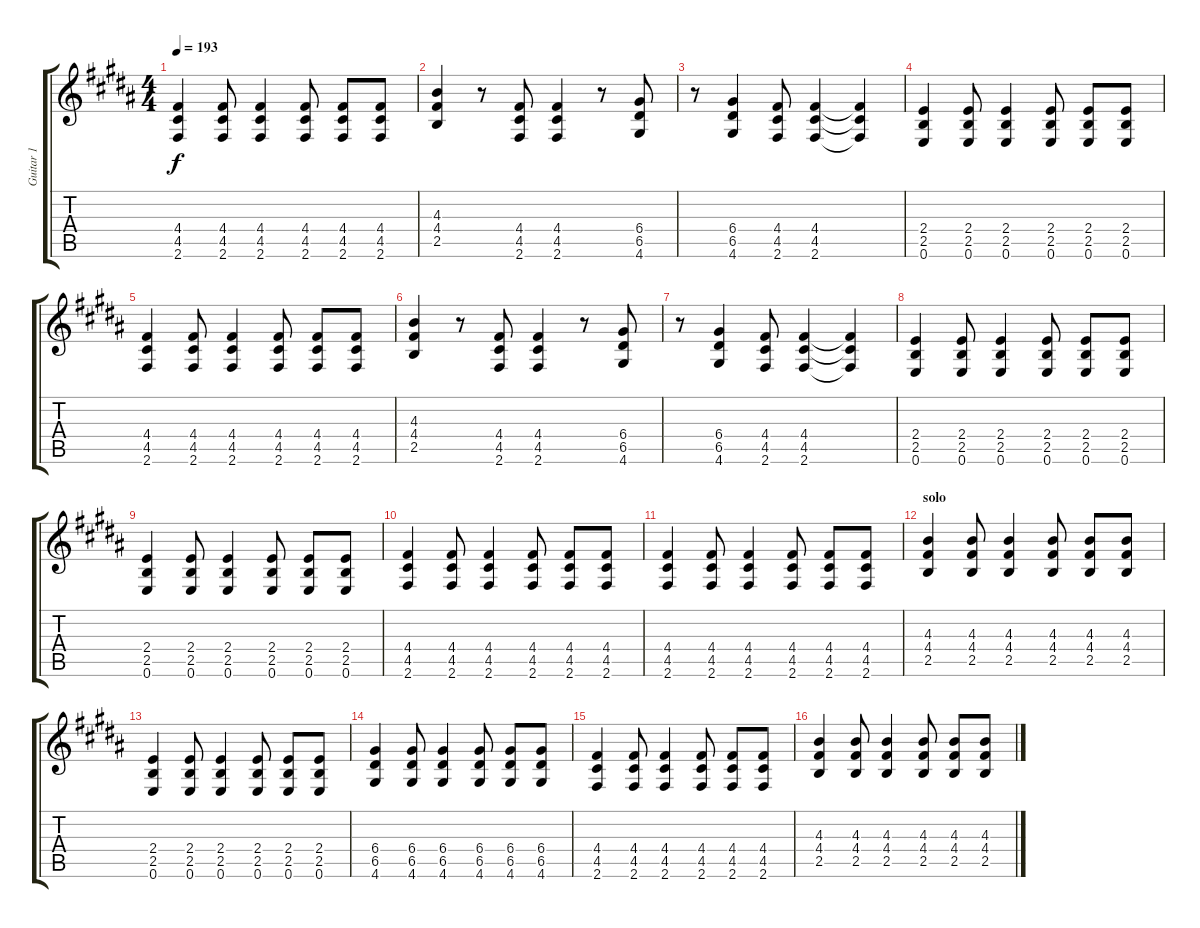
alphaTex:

\track ("Guitar 1" "Guitar 1") {instrument overdrivenguitar}
\staff {score tabs}
\tuning (E4 B3 G3 D3 A2 E2) {hide}
\ts (4 4)
\tempo 193
\clef g2
\ks b
(4.4 4.5 2.6).4{dy f} (4.4 4.5 2.6).8 (4.4 4.5 2.6).4 (4.4 4.5 2.6).8 (4.4 4.5 2.6).8 (4.4 4.5 2.6).8 |
(4.3 4.4 2.5).4 r.8 (4.4 4.5 2.6).8 (4.4 4.5 2.6).4 r.8 (6.4 6.5 4.6).8 |
r.8 (6.4 6.5 4.6).4 (4.4 4.5 2.6).8 (4.4 4.5 2.6).4 (4.4{t} 4.5{t} 2.6{t}).4 |
(2.4 2.5 0.6).4 (2.4 2.5 0.6).8 (2.4 2.5 0.6).4 (2.4 2.5 0.6).8 (2.4 2.5 0.6).8 (2.4 2.5 0.6).8 |
(4.4 4.5 2.6).4 (4.4 4.5 2.6).8 (4.4 4.5 2.6).4 (4.4 4.5 2.6).8 (4.4 4.5 2.6).8 (4.4 4.5 2.6).8 |
(4.3 4.4 2.5).4 r.8 (4.4 4.5 2.6).8 (4.4 4.5 2.6).4 r.8 (6.4 6.5 4.6).8 |
r.8 (6.4 6.5 4.6).4 (4.4 4.5 2.6).8 (4.4 4.5 2.6).4 (4.4{t} 4.5{t} 2.6{t}).4 |
(2.4 2.5 0.6).4 (2.4 2.5 0.6).8 (2.4 2.5 0.6).4 (2.4 2.5 0.6).8 (2.4 2.5 0.6).8 (2.4 2.5 0.6).8 |
(2.4 2.5 0.6).4 (2.4 2.5 0.6).8 (2.4 2.5 0.6).4 (2.4 2.5 0.6).8 (2.4 2.5 0.6).8 (2.4 2.5 0.6).8 |
(4.4 4.5 2.6).4 (4.4 4.5 2.6).8 (4.4 4.5 2.6).4 (4.4 4.5 2.6).8 (4.4 4.5 2.6).8 (4.4 4.5 2.6).8 |
(4.4 4.5 2.6).4 (4.4 4.5 2.6).8 (4.4 4.5 2.6).4 (4.4 4.5 2.6).8 (4.4 4.5 2.6).8 (4.4 4.5 2.6).8 |
\section ("" "solo")
(4.3 4.4 2.5).4 (4.3 4.4 2.5).8 (4.3 4.4 2.5).4 (4.3 4.4 2.5).8 (4.3 4.4 2.5).8 (4.3 4.4 2.5).8 |
(2.4 2.5 0.6).4 (2.4 2.5 0.6).8 (2.4 2.5 0.6).4 (2.4 2.5 0.6).8 (2.4 2.5 0.6).8 (2.4 2.5 0.6).8 |
(6.4 6.5 4.6).4 (6.4 6.5 4.6).8 (6.4 6.5 4.6).4 (6.4 6.5 4.6).8 (6.4 6.5 4.6).8 (6.4 6.5 4.6).8 |
(4.4 4.5 2.6).4 (4.4 4.5 2.6).8 (4.4 4.5 2.6).4 (4.4 4.5 2.6).8 (4.4 4.5 2.6).8 (4.4 4.5 2.6).8 |
(4.3 4.4 2.5).4 (4.3 4.4 2.5).8 (4.3 4.4 2.5).4 (4.3 4.4 2.5).8 (4.3 4.4 2.5).8 (4.3 4.4 2.5).8
